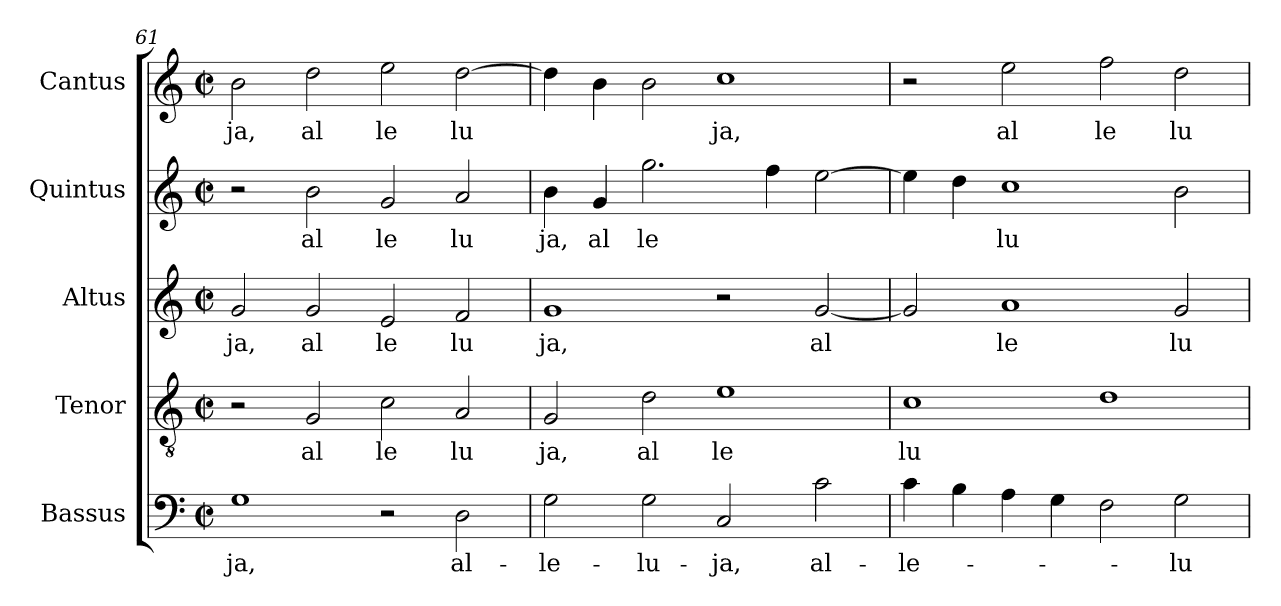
**kern	**text	**kern	**text	**kern	**text	**kern	**text	**kern	**text
*part5	*part5	*part4	*part4	*part3	*part3	*part2	*part2	*part1	*part1
*staff5	*staff5	*staff4	*staff4	*staff3	*staff3	*staff2	*staff2	*staff1	*staff1
*I"Bassus	*	*I"Tenor	*	*I"Altus	*	*I"Quintus	*	*I"Cantus	*
*clefF4	*	*clefGv2	*	*clefG2	*	*clefG2	*	*clefG2	*
*M2/2	*	*M2/2	*	*M2/2	*	*M2/2	*	*M2/2	*
*met(c|)	*	*met(c|)	*	*met(c|)	*	*met(c|)	*	*met(c|)	*
=61	=61	=61	=61	=61	=61	=61	=61	=61	=61
!	!LO:LY:b:cj	!	!	!	!LO:LY:b:cj	!	!	!	!LO:LY:b:cj
1G	-ja,	2r	.	2g/	ja,	2r	.	2b\	ja,
!	!	!	!LO:LY:b:cj	!	!LO:LY:b:cj	!	!LO:LY:b:cj	!	!LO:LY:b:cj
.	.	2G/	al	2g/	al	2b\	al	2dd\	al
!	!	!	!LO:LY:b:cj	!	!LO:LY:b:cj	!	!LO:LY:b:cj	!	!LO:LY:b:cj
2r	.	2c\	le	2e/	le	2g/	le	2ee\	le
!	!LO:LY:b:cj	!	!LO:LY:b:cj	!	!LO:LY:b:cj	!	!LO:LY:b:cj	!	!LO:LY:b:cj
2D\	al-	2A/	lu	2f/	lu	2a/	lu	[>2dd\	lu
=62	=62	=62	=62	=62	=62	=62	=62	=62	=62
!	!LO:LY:b:cj	!	!LO:LY:b:cj	!	!LO:LY:b:cj	!	!LO:LY:b:cj	!	!
2G\	-le-	2G/	ja,	1g	ja,	4b\	ja,	4dd\]	.
!	!	!	!	!	!	!	!LO:LY:b:cj	!	!
.	.	.	.	.	.	4g/	al	4b\	.
!	!LO:LY:b:cj	!	!LO:LY:b:cj	!	!	!	!LO:LY:b:cj	!	!
2G\	-lu-	2d\	al	.	.	2.gg\	le	2b\	.
!	!LO:LY:b:cj	!	!LO:LY:b:cj	!	!	!	!	!	!LO:LY:b:cj
2C/	-ja,	1e	le	2r	.	.	.	1cc	ja,
.	.	.	.	.	.	4ff\	.	.	.
!	!LO:LY:b:cj	!	!	!	!LO:LY:b:cj	!	!	!	!
2c\	al-	.	.	[<2g/	al	[>2ee\	.	.	.
=63	=63	=63	=63	=63	=63	=63	=63	=63	=63
!	!LO:LY:b:cj	!	!LO:LY:b:cj	!	!	!	!	!	!
4c\	-le-	1c	lu	2g/]	.	4ee\]	.	2r	.
4B\	.	.	.	.	.	4dd\	.	.	.
!	!	!	!	!	!LO:LY:b:cj	!	!LO:LY:b:cj	!	!LO:LY:b:cj
4A\	.	.	.	1a	le	1cc	lu	2ee\	al
4G\	.	.	.	.	.	.	.	.	.
!	!	!	!	!	!	!	!	!	!LO:LY:b:cj
2F\	.	1d	.	.	.	.	.	2ff\	le
!	!LO:LY:b:cj	!	!	!	!LO:LY:b:cj	!	!	!	!LO:LY:b:cj
2G\	-lu-	.	.	2g/	lu	2b\	.	2dd\	lu
=	=	=	=	=	=	=	=	=	=
*-	*-	*-	*-	*-	*-	*-	*-	*-	*-
